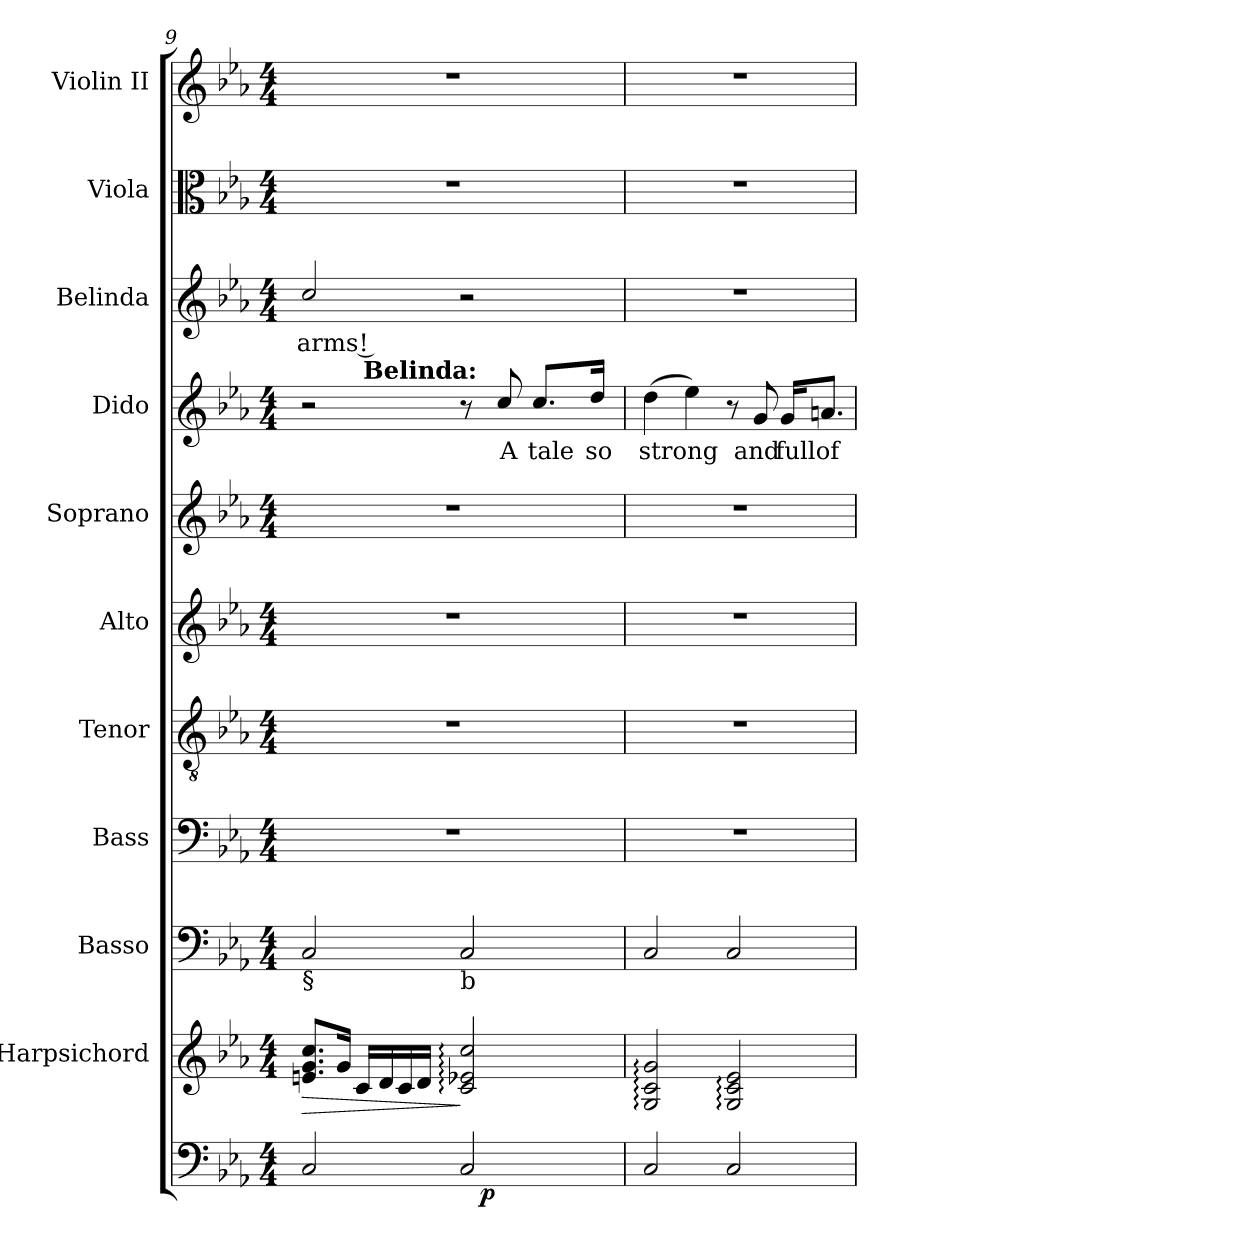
**kern	**dynam	**kern	**dynam	**kern	**kern	**kern	**kern	**kern	**kern	**text	**kern	**text	**kern	**kern
*part11	*part11	*part10	*part10	*part9	*part8	*part7	*part6	*part5	*part4	*part4	*part3	*part3	*part2	*part1
*staff11	*staff11	*staff10	*staff10	*staff9	*staff8	*staff7	*staff6	*staff5	*staff4	*staff4	*staff3	*staff3	*staff2	*staff1
*	*	*I"Harpsichord	*	*I"Basso	*I"Bass	*I"Tenor	*I"Alto	*I"Soprano	*I"Dido	*	*I"Belinda	*	*I"Viola	*I"Violin II
*	*	*	*	*	*I'B.	*I'T.	*I'A.	*I'S.	*	*	*	*	*I'Viola	*I'Vln. II
*clefF4	*	*clefG2	*	*clefF4	*clefF4	*clefGv2	*clefG2	*clefG2	*clefG2	*	*clefG2	*	*clefC3	*clefG2
*	*	*	*	*	*	*ITrd7c12	*	*	*	*	*	*	*	*
*k[b-e-a-]	*	*k[b-e-a-]	*	*k[b-e-a-]	*k[b-e-a-]	*k[b-e-a-]	*k[b-e-a-]	*k[b-e-a-]	*k[b-e-a-]	*	*k[b-e-a-]	*	*k[b-e-a-]	*k[b-e-a-]
*E-:	*	*E-:	*	*E-:	*E-:	*E-:	*E-:	*E-:	*E-:	*	*E-:	*	*E-:	*E-:
*M4/4	*	*M4/4	*	*M4/4	*M4/4	*M4/4	*M4/4	*M4/4	*M4/4	*	*M4/4	*	*M4/4	*M4/4
=9	=9	=9	=9	=9	=9	=9	=9	=9	=9	=9	=9	=9	=9	=9
!	!	!	!LO:HP:b	!	!	!	!	!	!	!	!	!	!	!
!	!	!	!	!LO:TX:b:t=§	!	!	!	!	!	!	!	!	!	!
!	!	!	!	!	!	!	!	!	!	!	!	!LO:LY:b:color=#000000	!	!
*^	*	*	*	*	*	*	*	*	*^	*	*	*	*	*
2Ci/	2ryy	.	8.eni/ 8.gi 8.cciL	>	2Ci/	1r	1r	1r	1r	2r	4ryy	.	2cci/	arms !	1r	1r
.	.	.	16gi/Jk	.	.	.	.	.	.	.	.	.	.	.	.	.
.	.	.	16ci/LL	.	.	.	.	.	.	.	128ryy	.	.	.	.	.
.	.	.	.	.	.	.	.	.	.	.	512.ryy	.	.	.	.	.
!	!	!	!	!	!	!	!	!	!	!	!LO:TX:a:B:t=Belinda&colon;	!	!	!	!	!
.	.	.	.	.	.	.	.	.	.	.	2ryy	.	.	.	.	.
.	.	.	16di/	.	.	.	.	.	.	.	.	.	.	.	.	.
.	.	.	16ci/	.	.	.	.	.	.	.	.	.	.	.	.	.
.	.	.	16di/JJ	.	.	.	.	.	.	.	.	.	.	.	.	.
!	!	!	!	!	!LO:TX:b:t=b	!	!	!	!	!	!	!	!	!	!	!
2Ci/	16ryy	.	2ci/: 2e-Xi: 2cci:	]	2Ci/	.	.	.	.	8r	.	.	2r	.	.	.
.	512ryy	.	.	.	.	.	.	.	.	.	.	.	.	.	.	.
.	4ryy	p	.	.	.	.	.	.	.	.	.	.	.	.	.	.
!	!	!	!	!	!	!	!	!	!	!	!	!LO:LY:b:color=#000000	!	!	!	!
.	.	.	.	.	.	.	.	.	.	8cci/	.	A	.	.	.	.
!	!	!	!	!	!	!	!	!	!	!	!	!LO:LY:b:color=#000000	!	!	!	!
.	.	.	.	.	.	.	.	.	.	8.cci/L	.	tale	.	.	.	.
.	.	.	.	.	.	.	.	.	.	.	8ryy	.	.	.	.	.
.	8ryy	.	.	.	.	.	.	.	.	.	.	.	.	.	.	.
.	.	.	.	.	.	.	.	.	.	.	16ryy	.	.	.	.	.
!	!	!	!	!	!	!	!	!	!	!	!	!LO:LY:b:color=#000000	!	!	!	!
.	.	.	.	.	.	.	.	.	.	16ddi/Jk	.	so	.	.	.	.
.	32ryy	.	.	.	.	.	.	.	.	.	.	.	.	.	.	.
.	.	.	.	.	.	.	.	.	.	.	32ryy	.	.	.	.	.
.	64...ryy	.	.	.	.	.	.	.	.	.	.	.	.	.	.	.
.	.	.	.	.	.	.	.	.	.	.	64ryy	.	.	.	.	.
.	.	.	.	.	.	.	.	.	.	.	256ryy	.	.	.	.	.
.	.	.	.	.	.	.	.	.	.	.	1024ryy	.	.	.	.	.
*v	*v	*	*	*	*	*	*	*	*	*v	*v	*	*	*	*	*
!!LO:PB:g=z
=10	=10	=10	=10	=10	=10	=10	=10	=10	=10	=10	=10	=10	=10	=10
*^	*	*	*	*	*	*	*	*	*^	*	*	*	*	*
!	!	!	!	!	!	!	!	!	!	!	!	!LO:LY:b:color=#000000	!	!	!	!
*v	*v	*	*	*	*	*	*	*	*	*v	*v	*	*	*	*	*
2Ci/	.	2Gi/: 2ci: 2gi:	.	2Ci/	1r	1r	1r	1r	(4ddi\	strong	1r	.	1r	1r
.	.	.	.	.	.	.	.	.	4ee-i\)	.	.	.	.	.
2Ci/	.	2Gi/: 2ci: 2e-i:	.	2Ci/	.	.	.	.	8r	.	.	.	.	.
!	!	!	!	!	!	!	!	!	!	!LO:LY:b:color=#000000	!	!	!	!
.	.	.	.	.	.	.	.	.	8gi/	and	.	.	.	.
!	!	!	!	!	!	!	!	!	!	!LO:LY:b:color=#000000	!	!	!	!
.	.	.	.	.	.	.	.	.	16gi/KL	full	.	.	.	.
!	!	!	!	!	!	!	!	!	!	!LO:LY:b:color=#000000	!	!	!	!
.	.	.	.	.	.	.	.	.	8.ani/J	of	.	.	.	.
=	=	=	=	=	=	=	=	=	=	=	=	=	=	=
*-	*-	*-	*-	*-	*-	*-	*-	*-	*-	*-	*-	*-	*-	*-
